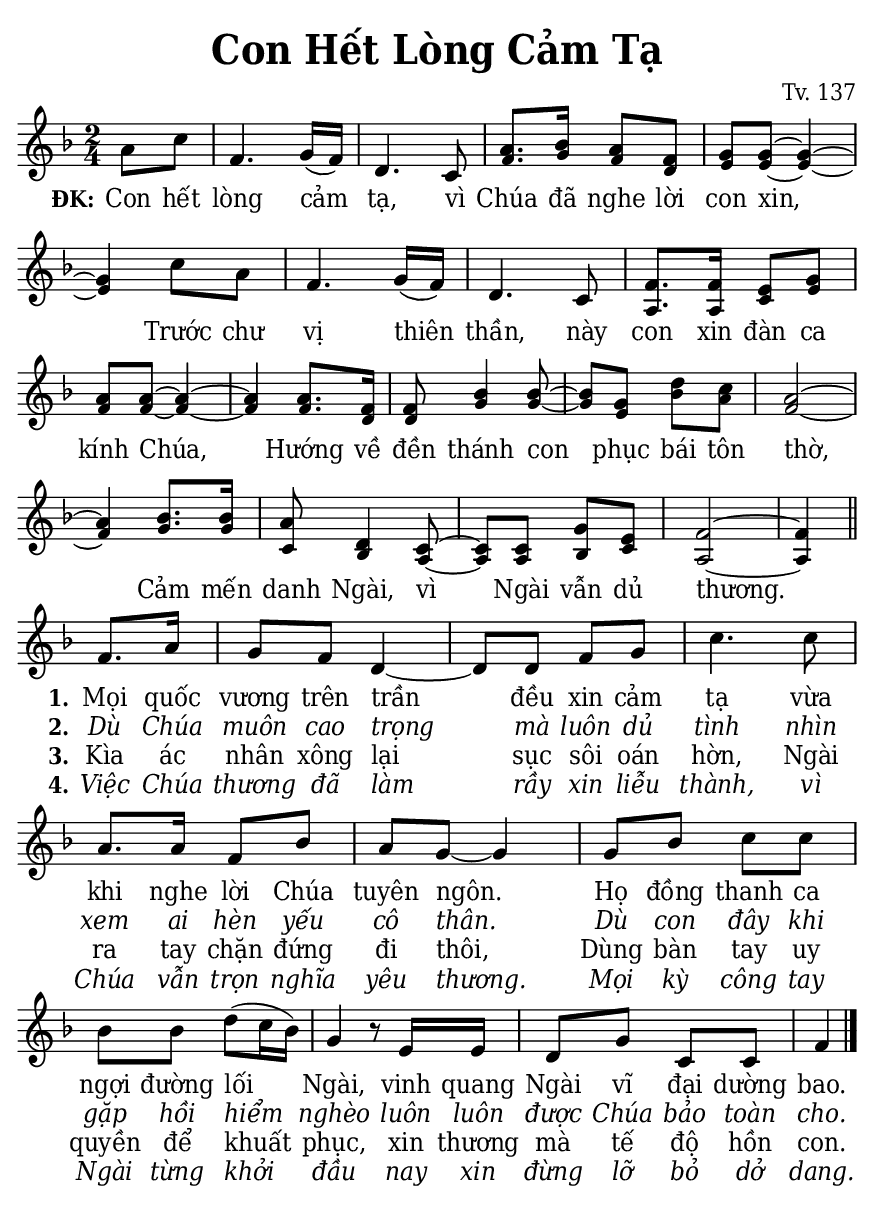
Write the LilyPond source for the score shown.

% Cài đặt chung\
\version "2.22.1"
\include "english.ly"

\header {
  title = \markup { \fontsize #1 "Con Hết Lòng Cảm Tạ" }
  composer = "Tv. 137"
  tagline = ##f
}

% Nhạc phiên khúc
nhacPhienKhucSop = \relative c'' {
  \partial 4 a8 c |
  f,4. g16 (f) |
  d4. c8 |
  a'8. bf16 a8 f |
  g g ~ g4 ~ |
  g c8 a |
  f4. g16 (f) |
  d4. c8 |
  f8. f16 e8 g |
  a8 a ~ a4 ~ |
  a a8. f16 |
  f8 bf4 bf8 ~ |
  bf g d' c |
  a2 ~ |
  a4 bf8. bf16 |
  a8 d,4 c8 ~ |
  c c g' e |
  f2 ~ |
  f4 \bar "||" \break
  
  f8. a16 |
  g8 f d4 ~ |
  d8 d f g |
  c4. c8 |
  a8. a16 f8 bf |
  a g ~ g4 |
  g8 bf c c |
  bf bf d (c16 bf) |
  g4 r8 e16 e |
  d8 g c, c |
  f4 \bar "|."
}

nhacPhienKhucAlto = \relative c'' {
  a8 c |
  f,4. g16 (f) |
  d4. c8 |
  f8. g16 f8 d |
  e e ~ e4 ~ |
  e c'8 a |
  f4. g16 (f) |
  d4. c8 |
  a8. a16 c8 e |
  f f ~ f4 ~ |
  f f8. d16 |
  d8 g4 g8 ~ |
  g e bf' a |
  f2 ~ |
  f4 g8. g16 |
  c,8 bf4 a8 ~ |
  a a bf c |
  a2 ~ |
  a4
}

% Lời phiên khúc
loiPhienKhucSop = \lyrics {
  \set stanza = "ĐK:"
  Con hết lòng cảm tạ,
  vì Chúa đã nghe lời con xin,
  Trước chư vị thiên thần,
  này con xin đàn ca kính Chúa,
  Hướng về đền thánh con phục bái tôn thờ,
  Cảm mến danh Ngài,
  vì Ngài vẫn dủ thương.
  <<
    {
      \set stanza = "1."
      Mọi quốc vương trên trần đều xin cảm tạ
      vừa khi nghe lời Chúa tuyên ngôn.
      Họ đồng thanh ca ngợi đường lối Ngài,
      vinh quang Ngài vĩ đại dường bao.
    }
    \new Lyrics {
	    \set associatedVoice = "beSop"
	    \set stanza = "2."
      \override Lyrics.LyricText.font-shape = #'italic
	    Dù Chúa muôn cao trọng mà luôn dủ tình
	    nhìn xem ai hèn yếu cô thân.
	    Dù con đây khi gặp hồi hiểm nghèo
	    luôn luôn được Chúa bảo toàn cho.
    }
    \new Lyrics {
	    \set associatedVoice = "beSop"
	    \set stanza = "3."
	    Kìa ác nhân xông lại sục sôi oán hờn,
	    Ngài ra tay chặn đứng đi thôi,
	    Dùng bàn tay uy quyền để khuất phục,
	    xin thương mà tế độ hồn con.
    }
    \new Lyrics {
	    \set associatedVoice = "beSop"
	    \set stanza = "4."
      \override Lyrics.LyricText.font-shape = #'italic
	    Việc Chúa thương đã làm rầy xin liễu thành,
	    vì Chúa vẫn trọn nghĩa yêu thương.
	    Mọi kỳ công tay Ngài từng khởi đầu
	    nay xin đừng lỡ bỏ dở dang.
    }
  >>
}

% Dàn trang
\paper {
  #(set-paper-size "a5")
  top-margin = 3\mm
  bottom-margin = 3\mm
  left-margin = 3\mm
  right-margin = 3\mm
  indent = #0
  #(define fonts
	 (make-pango-font-tree "Deja Vu Serif Condensed"
	 		       "Deja Vu Serif Condensed"
			       "Deja Vu Serif Condensed"
			       (/ 20 20)))
  print-page-number = ##f
}

TongNhip = {
  \key f \major \time 2/4
  \set Timing.beamExceptions = #'()
  \set Timing.baseMoment = #(ly:make-moment 1/4)
}

% Đổi kích thước nốt cho bè phụ
notBePhu =
#(define-music-function (font-size music) (number? ly:music?)
   (for-some-music
     (lambda (m)
       (if (music-is-of-type? m 'rhythmic-event)
           (begin
             (set! (ly:music-property m 'tweaks)
                   (cons `(font-size . ,font-size)
                         (ly:music-property m 'tweaks)))
             #t)
           #f))
     music)
   music)

\score {
  \new ChoirStaff <<
    \new Staff \with {
        \consists "Merge_rests_engraver"
        printPartCombineTexts = ##f
      }
      <<
      \new Voice \TongNhip \partCombine 
        \nhacPhienKhucSop
        \notBePhu -1 { \nhacPhienKhucAlto }
      \new NullVoice = beSop \nhacPhienKhucSop
      \new Lyrics \lyricsto beSop \loiPhienKhucSop
      >>
  >>
  \layout {
    \override Lyrics.LyricSpace.minimum-distance = #1
    \override Score.BarNumber.break-visibility = ##(#f #f #f)
    \override Score.SpacingSpanner.uniform-stretching = ##t
  } 
}
